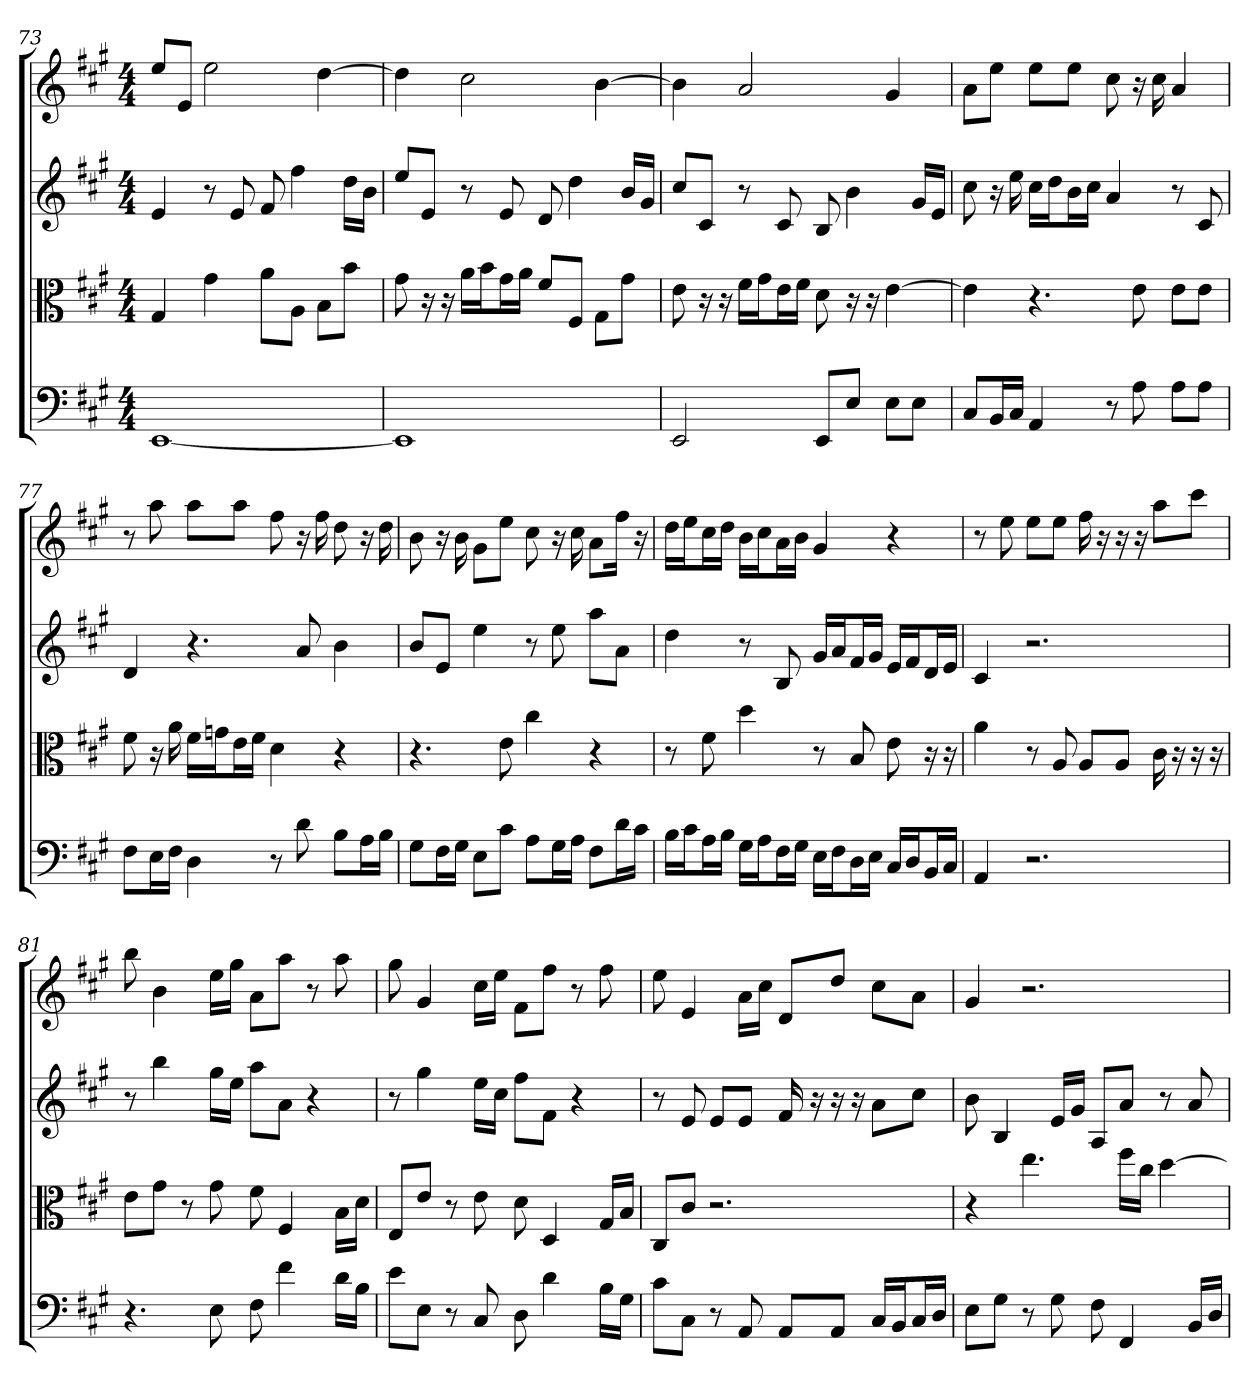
**kern	**kern	**kern	**kern
*part4	*part3	*part2	*part1
*staff4	*staff3	*staff2	*staff1
*clefF4	*clefC3	*clefG2	*clefG2
*k[f#c#g#]	*k[f#c#g#]	*k[f#c#g#]	*k[f#c#g#]
*A:	*A:	*A:	*A:
*M4/4	*M4/4	*M4/4	*M4/4
=73	=73	=73	=73
[1EE	4G#	4e	8ee/L
.	.	.	8e/J
.	4g#	8r	2ee
.	.	8e	.
.	8a\L	8f#	.
.	8A\J	4ff#	.
.	8B\L	.	[4dd
.	8b\J	16dd\LL	.
.	.	16b\JJ	.
=74	=74	=74	=74
1EE]	8g#	8ee/L	4dd]
.	16r	8e/J	.
.	16r	.	.
.	16a\LL	8r	2cc#
.	16b\J	.	.
.	16g#\L	8e	.
.	16a\JJ	.	.
.	8f#/L	8d	.
.	8F#/J	4dd	.
.	8G#\L	.	[4b
.	8g#\J	16b/LL	.
.	.	16g#/JJ	.
=75	=75	=75	=75
2EE	8e	8cc#/L	4b]
.	16r	8c#/J	.
.	16r	.	.
.	16f#\LL	8r	2a
.	16g#\J	.	.
.	16e\L	8c#	.
.	16f#\JJ	.	.
8EE/L	8d	8B	.
8E/J	16r	4b	.
.	16r	.	.
8E\L	[4e	.	4g#
8E\J	.	16g#/LL	.
.	.	16e/JJ	.
=76	=76	=76	=76
8C#/L	4e]	8cc#	8a\L
16BB/L	.	16r	8ee\J
16C#/JJ	.	16ee	.
4AA	4.r	16cc#\LL	8ee\L
.	.	16dd\J	.
.	.	16b\L	8ee\J
.	.	16cc#\JJ	.
8r	.	4a	8cc#
8A	8e	.	16r
.	.	.	16cc#
8A\L	8e\L	8r	4a
8A\J	8e\J	8c#	.
=77	=77	=77	=77
8F#\L	8f#	4d	8r
16E\L	16r	.	8aa
16F#\JJ	16a	.	.
4D	16f#\LL	4.r	8aa\L
.	16gn\J	.	.
.	16e\L	.	8aa\J
.	16f#\JJ	.	.
8r	4d	.	8ff#
8d	.	8a	16r
.	.	.	16ff#
8B\L	4r	4b	8dd
16A\L	.	.	16r
16B\JJ	.	.	16dd
=78	=78	=78	=78
8G#\L	4.r	8b/L	8b
16F#\L	.	8e/J	16r
16G#\JJ	.	.	16b
8E\L	.	4ee	8g#\L
8c#\J	8e	.	8ee\J
8A\L	4cc#	8r	8cc#
16G#\L	.	8ee	16r
16A\JJ	.	.	16cc#
8F#\L	4r	8aa\L	8a\L
16d\L	.	8a\J	16ff#\Jk
16c#\JJ	.	.	16r
=79	=79	=79	=79
16B\LL	8r	4dd	16dd\LL
16c#\J	.	.	16ee\J
16A\L	8f#	.	16cc#\L
16B\JJ	.	.	16dd\JJ
16G#\LL	4dd	8r	16b\LL
16A\J	.	.	16cc#\J
16F#\L	.	8B	16a\L
16G#\JJ	.	.	16b\JJ
16E\LL	8r	16g#/LL	4g#
16F#\J	.	16a/J	.
16D\L	8B	16f#/L	.
16E\JJ	.	16g#/JJ	.
16C#/LL	8e	16e/LL	4r
16D/J	.	16f#/J	.
16BB/L	16r	16d/L	.
16C#/JJ	16r	16e/JJ	.
=80	=80	=80	=80
4AA	4a	4c#	8r
.	.	.	8ee
2.r	8r	2.r	8ee\L
.	8A	.	8ee\J
.	8A/L	.	16ff#
.	.	.	16r
.	8A/J	.	16r
.	.	.	16r
.	16c#	.	8aa\L
.	16r	.	.
.	16r	.	8ccc#\J
.	16r	.	.
=81	=81	=81	=81
4.r	8e\L	8r	8bb
.	8g#\J	4bb	4b
.	8r	.	.
8E	8g#	16gg#\LL	16ee\LL
.	.	16ee\JJ	16gg#\JJ
8F#	8f#	8aa\L	8a\L
4f#	4F#	8a\J	8aa\J
.	.	4r	8r
16d\LL	16B\LL	.	8aa
16B\JJ	16d\JJ	.	.
=82	=82	=82	=82
8e\L	8E/L	8r	8gg#
8E\J	8e/J	4gg#	4g#
8r	8r	.	.
8C#	8e	16ee\LL	16cc#\LL
.	.	16cc#\JJ	16ee\JJ
8D	8d	8ff#\L	8f#\L
4d	4D	8f#\J	8ff#\J
.	.	4r	8r
16B\LL	16G#/LL	.	8ff#
16G#\JJ	16B/JJ	.	.
=83	=83	=83	=83
8c#\L	8C#/L	8r	8ee
8C#\J	8c#/J	8e	4e
8r	2.r	8e/L	.
8AA	.	8e/J	16a\LL
.	.	.	16cc#\JJ
8AA/L	.	16f#	8d/L
.	.	16r	.
8AA/J	.	16r	8dd/J
.	.	16r	.
16C#/LL	.	8a\L	8cc#\L
16BB/J	.	.	.
16C#/L	.	8cc#\J	8a\J
16D/JJ	.	.	.
=84	=84	=84	=84
8E\L	4r	8b	4g#
8G#\J	.	4B	.
8r	4.ee	.	2.r
8G#	.	16e/LL	.
.	.	16g#/JJ	.
8F#	.	8A/L	.
4FF#	16ff#\LL	8a/J	.
.	16cc#\JJ	.	.
.	[4dd	8r	.
16BB/LL	.	8a	.
16D/JJ	.	.	.
=	=	=	=
*-	*-	*-	*-
